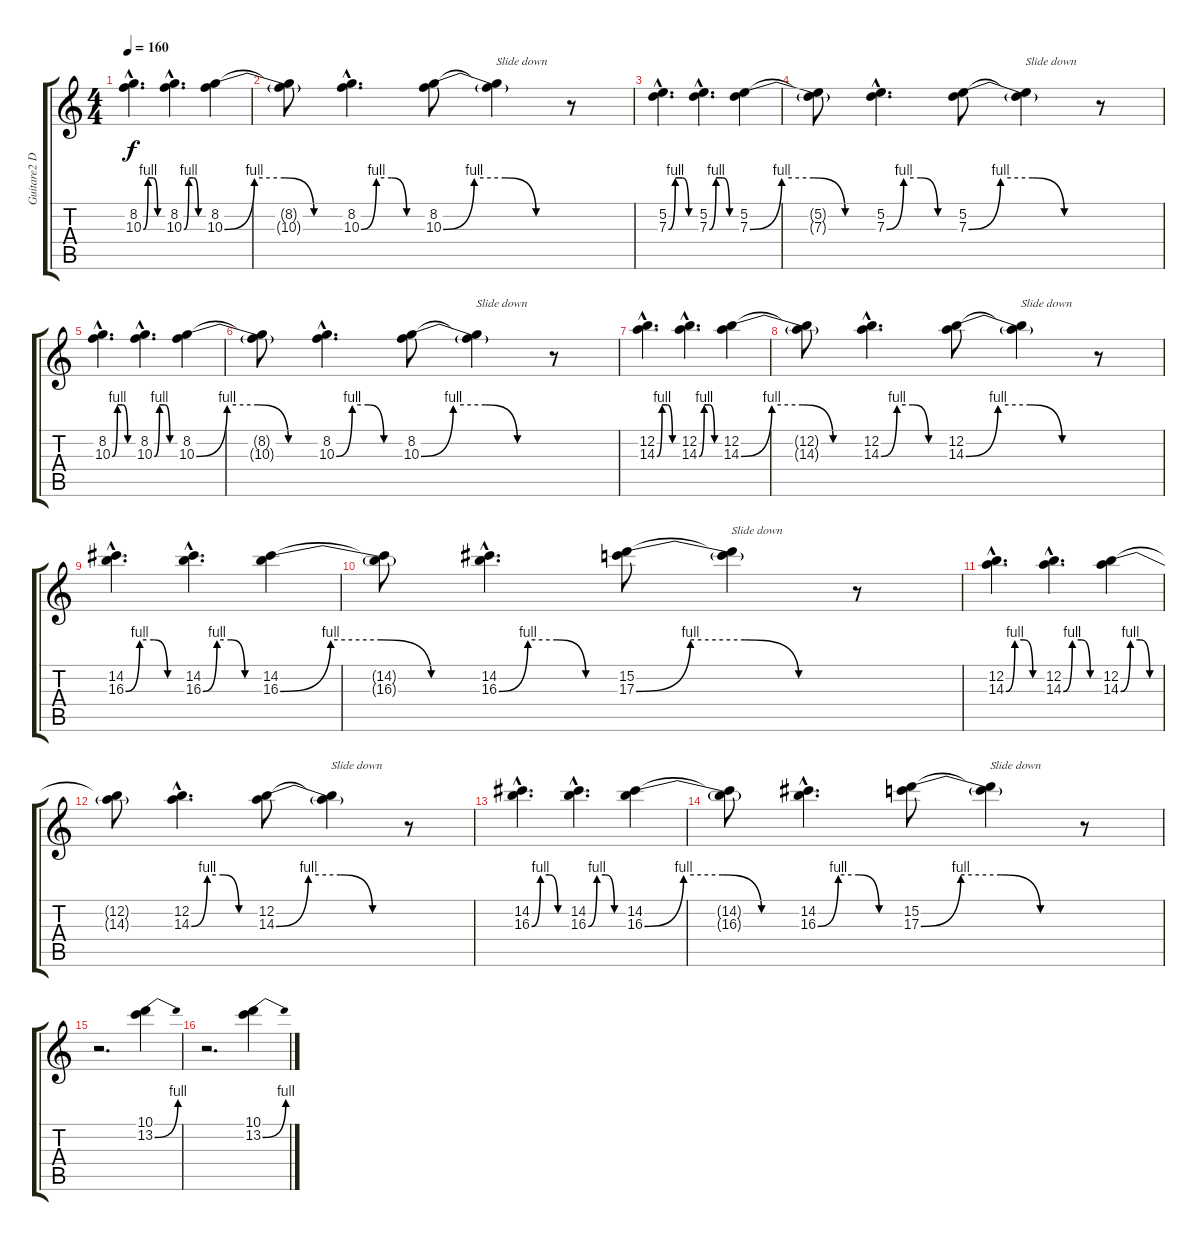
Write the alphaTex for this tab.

\track ("Guitare2 Dr-D" "Guitare2 D") {instrument overdrivenguitar}
\staff {score tabs}
\tuning (E4 B3 G3 D3 A2 D2) {hide}
\ts (4 4)
\tempo 160
\clef g2
\ks c
(8.2{hac} 10.3{be (custom 0 0 15 4 30 4 45 0 60 0) hac}).4{d dy f} (8.2{hac} 10.3{be (custom 0 0 15 4 30 4 45 0 60 0) hac}).4{d} (8.2 10.3{be (custom 0 0 15 4 30 4 45 0 60 0)}).4 |
(8.2{t} 10.3{t}).8 (8.2{hac} 10.3{be (custom 0 0 15 4 30 4 45 0 60 0) hac}).4{d} (8.2 10.3{be (custom 0 0 15 4 30 4 45 0 60 0)}).8 (8.2{t} 10.3{t}).4{txt "Slide down"} r.8 |
(5.2{hac} 7.3{be (custom 0 0 15 4 30 4 45 0 60 0) hac}).4{d} (5.2{hac} 7.3{be (custom 0 0 15 4 30 4 45 0 60 0) hac}).4{d} (5.2 7.3{be (custom 0 0 15 4 30 4 45 0 60 0)}).4 |
(5.2{t} 7.3{t}).8 (5.2{hac} 7.3{be (custom 0 0 15 4 30 4 45 0 60 0) hac}).4{d} (5.2 7.3{be (custom 0 0 15 4 30 4 45 0 60 0)}).8 (5.2{t} 7.3{t}).4{txt "Slide down"} r.8 |
(8.2{hac} 10.3{be (custom 0 0 15 4 30 4 45 0 60 0) hac}).4{d} (8.2{hac} 10.3{be (custom 0 0 15 4 30 4 45 0 60 0) hac}).4{d} (8.2 10.3{be (custom 0 0 15 4 30 4 45 0 60 0)}).4 |
(8.2{t} 10.3{t}).8 (8.2{hac} 10.3{be (custom 0 0 15 4 30 4 45 0 60 0) hac}).4{d} (8.2 10.3{be (custom 0 0 15 4 30 4 45 0 60 0)}).8 (8.2{t} 10.3{t}).4{txt "Slide down"} r.8 |
(12.2{hac} 14.3{be (custom 0 0 15 4 30 4 45 0 60 0) hac}).4{d} (12.2{hac} 14.3{be (custom 0 0 15 4 30 4 45 0 60 0) hac}).4{d} (12.2 14.3{be (custom 0 0 15 4 30 4 45 0 60 0)}).4 |
(12.2{t} 14.3{t}).8 (12.2{hac} 14.3{be (custom 0 0 15 4 30 4 45 0 60 0) hac}).4{d} (12.2 14.3{be (custom 0 0 15 4 30 4 45 0 60 0)}).8 (12.2{t} 14.3{t}).4{txt "Slide down"} r.8 |
(14.2{hac} 16.3{be (custom 0 0 15 4 30 4 45 0 60 0) hac}).4{d} (14.2{hac} 16.3{be (custom 0 0 15 4 30 4 45 0 60 0) hac}).4{d} (14.2 16.3{be (custom 0 0 15 4 30 4 45 0 60 0)}).4 |
(14.2{t} 16.3{t}).8 (14.2{hac} 16.3{be (custom 0 0 15 4 30 4 45 0 60 0) hac}).4{d} (15.2 17.3{be (custom 0 0 15 4 30 4 45 0 60 0)}).8 (15.2{t} 17.3{t}).4{txt "Slide down"} r.8 |
(12.2{hac} 14.3{be (custom 0 0 15 4 30 4 45 0 60 0) hac}).4{d} (12.2{hac} 14.3{be (custom 0 0 15 4 30 4 45 0 60 0) hac}).4{d} (12.2 14.3{be (custom 0 0 15 4 30 4 45 0 60 0)}).4 |
(12.2{t} 14.3{t}).8 (12.2{hac} 14.3{be (custom 0 0 15 4 30 4 45 0 60 0) hac}).4{d} (12.2 14.3{be (custom 0 0 15 4 30 4 45 0 60 0)}).8 (12.2{t} 14.3{t}).4{txt "Slide down"} r.8 |
(14.2{hac} 16.3{be (custom 0 0 15 4 30 4 45 0 60 0) hac}).4{d} (14.2{hac} 16.3{be (custom 0 0 15 4 30 4 45 0 60 0) hac}).4{d} (14.2 16.3{be (custom 0 0 15 4 30 4 45 0 60 0)}).4 |
(14.2{t} 16.3{t}).8 (14.2{hac} 16.3{be (custom 0 0 15 4 30 4 45 0 60 0) hac}).4{d} (15.2 17.3{be (custom 0 0 15 4 30 4 45 0 60 0)}).8 (15.2{t} 17.3{t}).4{txt "Slide down"} r.8 |
r.2{d} (10.1 13.2{be (bend 0 0 60 4)}).4 |
r.2{d} (10.1 13.2{be (bend 0 0 60 4)}).4
